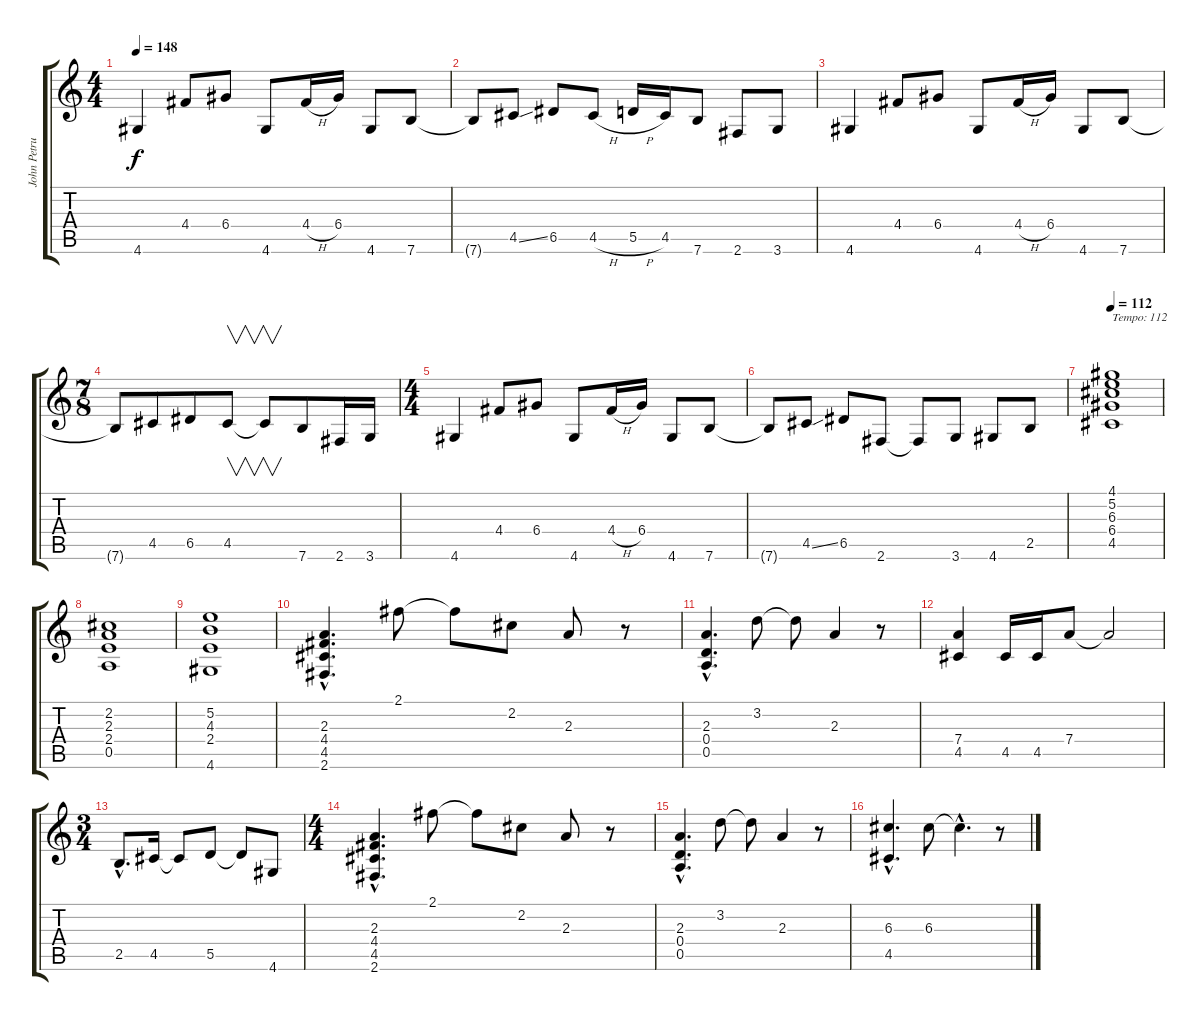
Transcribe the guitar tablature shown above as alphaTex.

\track ("John Petrucci - 6 Strings Guitar" "John Petru") {instrument distortionguitar}
\staff {score tabs}
\tuning (E4 B3 G3 D3 A2 E2) {hide}
\ts (4 4)
\tempo 148
\clef g2
\ks c
4.6.4{dy f} 4.4.8 6.4.8 4.6.8 4.4{h}.16 6.4.16 4.6.8 7.6.8 |
7.6{t}.8 4.5{ss}.8 6.5.8 4.5{h}.8 5.5{h}.16 4.5.16 7.6.8 2.6.8 3.6.8 |
4.6.4 4.4.8 6.4.8 4.6.8 4.4{h}.16 6.4.16 4.6.8 7.6.8 |
\ts (7 8)
7.6{t}.8 4.5.8 6.5.8 4.5.8{v} 4.5{t}.8{v} 7.6.8 2.6.16 3.6.16 |
\ts (4 4)
4.6.4 4.4.8 6.4.8 4.6.8 4.4{h}.16 6.4.16 4.6.8 7.6.8 |
7.6{t}.8 4.5{ss}.8 6.5.8 2.6.8 2.6{t}.8 3.6.8 4.6.8 2.5.8 |
\tempo 112
(4.1 5.2 6.3 6.4 4.5).1{txt "Tempo: 112"} |
(2.2 2.3 2.4 0.5).1 |
(5.2 4.3 2.4 4.6).1 |
(2.3{hac} 4.4{hac} 4.5{hac} 2.6{hac}).4{d} 2.1.8 2.1{t}.8 2.2.8 2.3.8 r.8 |
(2.3{hac} 0.4{hac} 0.5{hac}).4{d} 3.2.8 3.2{t}.8 2.3.4 r.8 |
(7.4 4.5).4 4.5.16 4.5.16 7.4.8 7.4{t}.2 |
\ts (3 4)
2.5{hac}.8{d} 4.5.16 4.5{t}.8 5.5.8 5.5{t}.8 4.6.8 |
\ts (4 4)
(2.3{hac} 4.4{hac} 4.5{hac} 2.6{hac}).4{d} 2.1.8 2.1{t}.8 2.2.8 2.3.8 r.8 |
(2.3{hac} 0.4{hac} 0.5{hac}).4{d} 3.2.8 3.2{t}.8 2.3.4 r.8 |
(6.3{hac} 4.5{hac}).4{d} 6.3.8 6.3{hac t}.4{d} r.8
